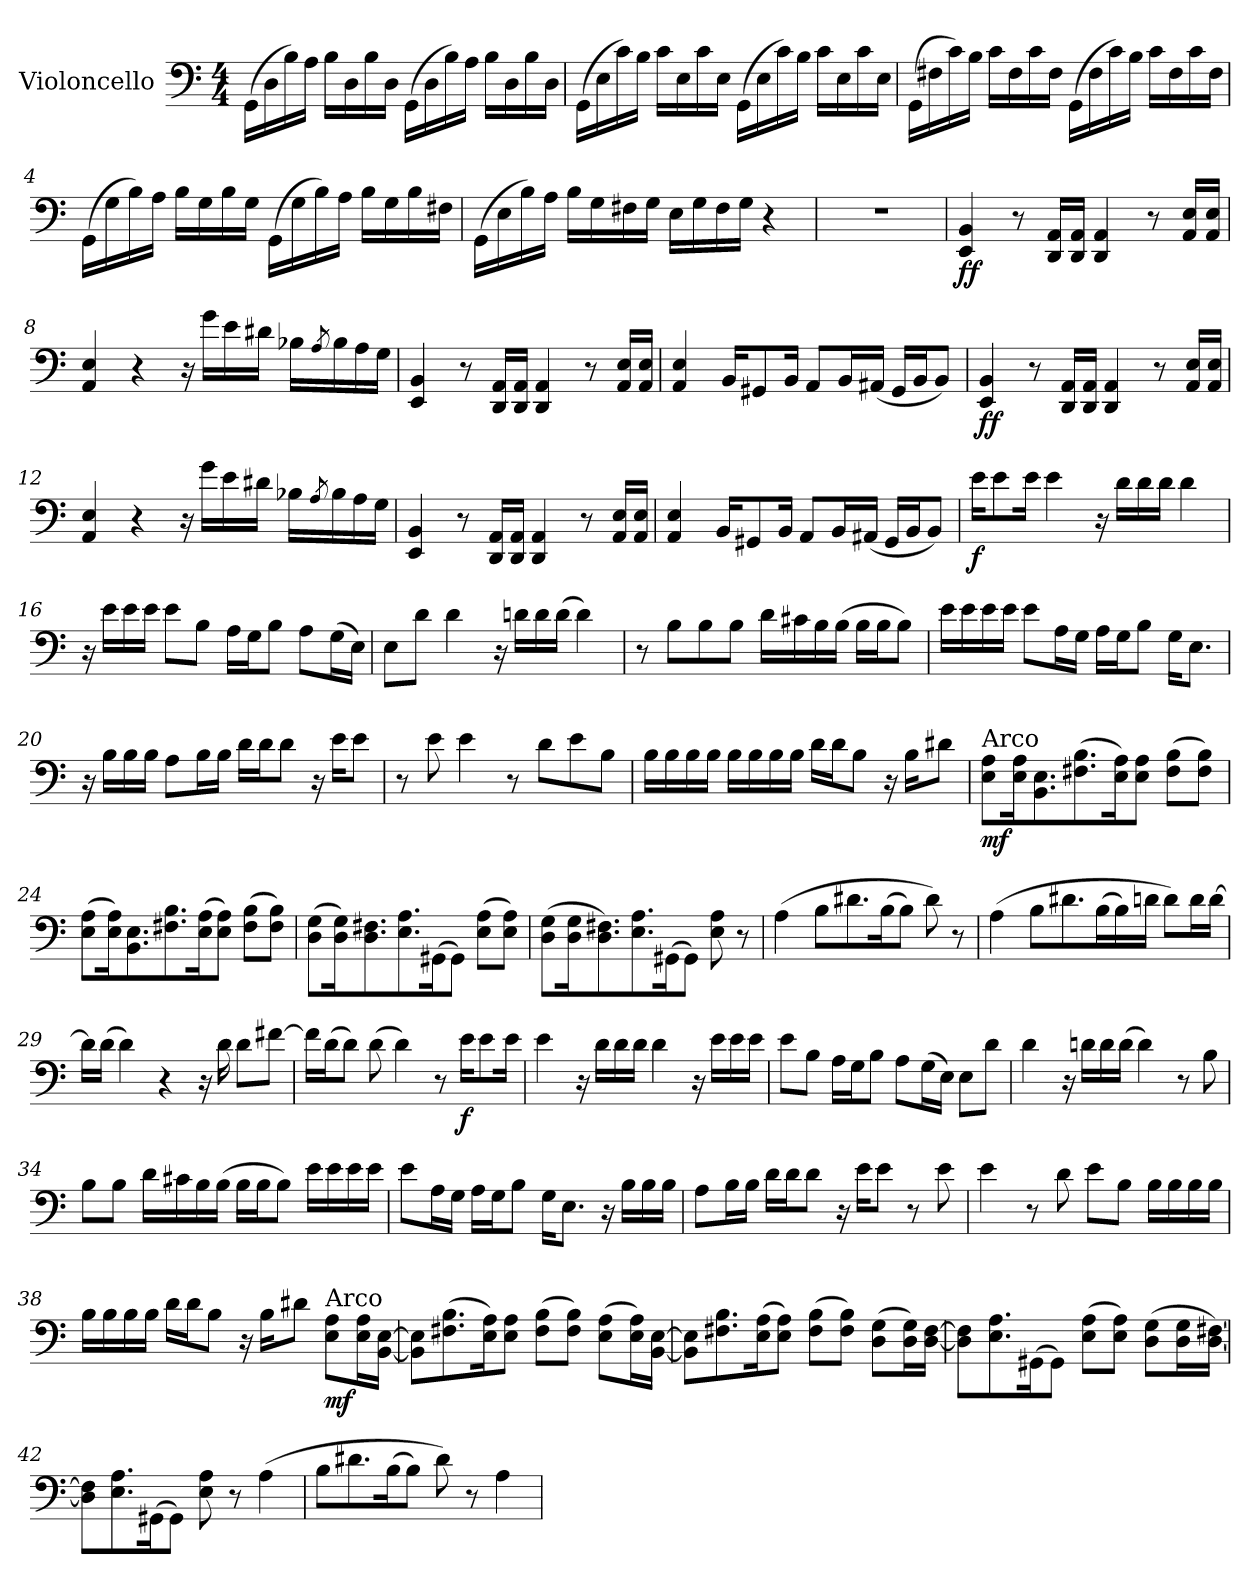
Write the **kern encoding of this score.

**kern	**dynam
*part1	*part1
*staff1	*staff1
*I"Violoncello	*
*I'Vc.	*
*clefF4	*
*k[]	*
*M4/4	*
=1	=1
(>16GG\LL	.
16D\	.
16B\)	.
16A\JJ	.
16B\LL	.
16D\	.
16B\	.
16D\JJ	.
(>16GG\LL	.
16D\	.
16B\)	.
16A\JJ	.
16B\LL	.
16D\	.
16B\	.
16D\JJ	.
=2	=2
(>16GG\LL	.
16E\	.
16c\)	.
16B\JJ	.
16c\LL	.
16E\	.
16c\	.
16E\JJ	.
(>16GG\LL	.
16E\	.
16c\)	.
16B\JJ	.
16c\LL	.
16E\	.
16c\	.
16E\JJ	.
=3	=3
(>16GG\LL	.
16F#X\	.
16c\)	.
16B\JJ	.
16c\LL	.
16F#\	.
16c\	.
16F#\JJ	.
(>16GG\LL	.
16F#\	.
16c\)	.
16B\JJ	.
16c\LL	.
16F#\	.
16c\	.
16F#\JJ	.
!!LO:LB:g=z
=4	=4
(>16GG\LL	.
16G\	.
16B\)	.
16A\JJ	.
16B\LL	.
16G\	.
16B\	.
16G\JJ	.
(>16GG\LL	.
16G\	.
16B\)	.
16A\JJ	.
16B\LL	.
16G\	.
16B\	.
16F#X\JJ	.
=5	=5
(>16GG\LL	.
16E\	.
16B\)	.
16A\JJ	.
16B\LL	.
16G\	.
16F#X\	.
16G\JJ	.
16E\LL	.
16G\	.
16F#\	.
16G\JJ	.
4r	.
=6	=6
1r	.
=7	=7
!	!LO:DY:b
4EE/ 4BB/	ff
8r	.
16DD/ 16AA/LL	.
16DD/ 16AA/JJ	.
4DD/ 4AA/	.
8r	.
16AA/ 16E/LL	.
16AA/ 16E/JJ	.
!!LO:LB:g=z
=8	=8
4AA/ 4E/	.
4r	.
16r	.
16g\LL	.
16e\	.
16d#X\JJ	.
16B-X\LL	.
8qA/	.
16B-\	.
16A\	.
16G\JJ	.
=9	=9
4EE/ 4BB/	.
8r	.
16DD/ 16AA/LL	.
16DD/ 16AA/JJ	.
4DD/ 4AA/	.
8r	.
16AA/ 16E/LL	.
16AA/ 16E/JJ	.
=10	=10
4AA/ 4E/	.
16BB/KL	.
8GG#X/	.
16BB/Jk	.
8AA/L	.
16BB/L	.
(<16AA#X/JJ	.
16GG#/LL	.
16BB/J	.
8BB/J)	.
=11	=11
!	!LO:DY:b
4EE/ 4BB/	ff
8r	.
16DD/ 16AA/LL	.
16DD/ 16AA/JJ	.
4DD/ 4AA/	.
8r	.
16AA/ 16E/LL	.
16AA/ 16E/JJ	.
!!LO:LB:g=z
=12	=12
4AA/ 4E/	.
4r	.
16r	.
16g\LL	.
16e\	.
16d#X\JJ	.
16B-X\LL	.
8qA/	.
16B-\	.
16A\	.
16G\JJ	.
=13	=13
4EE/ 4BB/	.
8r	.
16DD/ 16AA/LL	.
16DD/ 16AA/JJ	.
4DD/ 4AA/	.
8r	.
16AA/ 16E/LL	.
16AA/ 16E/JJ	.
=14	=14
4AA/ 4E/	.
16BB/KL	.
8GG#X/	.
16BB/Jk	.
8AA/L	.
16BB/L	.
(<16AA#X/JJ	.
16GG#/LL	.
16BB/J	.
8BB/J)	.
=15	=15
!	!LO:DY:b
16e\KL	f
8e\	.
16e\Jk	.
4e\	.
16r	.
16d\LL	.
16d\	.
16d\JJ	.
4d\	.
!!LO:LB:g=z
=16	=16
16r	.
16e\LL	.
16e\	.
16e\JJ	.
8e\L	.
8B\J	.
16A\LL	.
16G\J	.
8B\J	.
8A\L	.
(>16G\L	.
16E\JJ)	.
=17	=17
8E\L	.
8d\J	.
4d\	.
16r	.
16dn\LL	.
16d\	.
(>16d\JJ	.
4d\)	.
=18	=18
8r	.
8B\L	.
8B\	.
8B\J	.
16d\LL	.
16c#X\	.
16B\	.
(>16B\JJ	.
16B\LL	.
16B\J	.
8B\J)	.
=19	=19
16e\LL	.
16e\	.
16e\	.
16e\JJ	.
8e\L	.
16A\L	.
16G\JJ	.
16A\LL	.
16G\J	.
8B\J	.
16G\KL	.
8.E\J	.
!!LO:LB:g=z
=20	=20
16r	.
16B\LL	.
16B\	.
16B\JJ	.
8A\L	.
16B\L	.
16B\JJ	.
16d\LL	.
16d\J	.
8d\J	.
16r	.
16e\KL	.
8e\J	.
=21	=21
8r	.
8e\	.
4e\	.
8r	.
8d\L	.
8e\	.
8B\J	.
=22	=22
16B\LL	.
16B\	.
16B\	.
16B\JJ	.
16B\LL	.
16B\	.
16B\	.
16B\JJ	.
16d\LL	.
16d\J	.
8B\J	.
16r	.
16B\KL	.
8d#X\J	.
=23	=23
!LO:TX:a:t=Arco	!
!	!LO:DY:b
8E\ 8A\L	mf
16E\ 16A\K	.
8.BB\ 8.E\	.
(>8.F#X\ 8.B\	.
16E\ 16A\K)	.
8E\ 8A\J	.
(>8F#\ 8B\L	.
8F#\ 8B\J)	.
!!LO:LB:g=z
=24	=24
(>8E\ 8A\L	.
16E\ 16A\K)	.
8.BB\ 8.E\	.
8.F#X\ 8.B\	.
(>16E\ 16A\K	.
8E\ 8A\J)	.
(>8F#\ 8B\L	.
8F#\ 8B\J)	.
=25	=25
(>8D\ 8G\L	.
16D\ 16G\K)	.
8.D\ 8.F#X\	.
8.E\ 8.A\	.
(>16GG#X\K	.
8GG#\J)	.
(>8E\ 8A\L	.
8E\ 8A\J)	.
=26	=26
(>8D\ 8G\L	.
16D\ 16G\K	.
8.D\ 8.F#X\)	.
8.E\ 8.A\	.
(>16GG#X\K	.
8GG#\J)	.
8E\ 8A\	.
8r	.
=27	=27
(>4A\	.
8B\L	.
8.d#X\	.
(>16B\K	.
8B\J)	.
8d#\)	.
8r	.
!!LO:LB:g=z
=28	=28
(>4A\	.
8B\L	.
8.d#X\	.
(>16B\L	.
16B\)	.
16dn\JJ	.
8d\L)	.
16d\L	.
[16d\JJ	.
=29	=29
16d\LL]	.
(>16d\JJ	.
4d\)	.
4r	.
16r	.
16d\	.
8d\L	.
[8f#X\J	.
=30	=30
16f#\LL]	.
(>16d\J	.
8d\J)	.
(>8d\	.
4d\)	.
8r	.
!	!LO:DY:b
16e\KL	f
8e\	.
16e\Jk	.
=31	=31
4e\	.
16r	.
16d\LL	.
16d\	.
16d\JJ	.
4d\	.
16r	.
16e\LL	.
16e\	.
16e\JJ	.
!!LO:LB:g=z
=32	=32
8e\L	.
8B\J	.
16A\LL	.
16G\J	.
8B\J	.
8A\L	.
(>16G\L	.
16E\JJ)	.
8E\L	.
8d\J	.
=33	=33
4d\	.
16r	.
16dn\LL	.
16d\	.
(>16d\JJ	.
4d\)	.
8r	.
8B\	.
=34	=34
8B\L	.
8B\J	.
16d\LL	.
16c#X\	.
16B\	.
(>16B\JJ	.
16B\LL	.
16B\J	.
8B\J)	.
16e\LL	.
16e\	.
16e\	.
16e\JJ	.
=35	=35
8e\L	.
16A\L	.
16G\JJ	.
16A\LL	.
16G\J	.
8B\J	.
16G\KL	.
8.E\J	.
16r	.
16B\LL	.
16B\	.
16B\JJ	.
!!LO:LB:g=z
=36	=36
8A\L	.
16B\L	.
16B\JJ	.
16d\LL	.
16d\J	.
8d\J	.
16r	.
16e\KL	.
8e\J	.
8r	.
8e\	.
=37	=37
4e\	.
8r	.
8d\	.
8e\L	.
8B\J	.
16B\LL	.
16B\	.
16B\	.
16B\JJ	.
=38	=38
16B\LL	.
16B\	.
16B\	.
16B\JJ	.
16d\LL	.
16d\J	.
8B\J	.
16r	.
16B\KL	.
8d#X\J	.
!LO:TX:a:t=Arco	!
!	!LO:DY:b
8E\ 8A\L	mf
16E\ 16A\L	.
[16BB\ [16E\JJ	.
=39	=39
8BB\] 8E\]L	.
(>8.F#X\ 8.B\	.
16E\ 16A\K)	.
8E\ 8A\J	.
(>8F#\ 8B\L	.
8F#\ 8B\J)	.
(>8E\ 8A\L	.
16E\ 16A\L)	.
[16BB\ [16E\JJ	.
!!LO:PB:g=z
=40	=40
8BB\] 8E\]L	.
8.F#X\ 8.B\	.
(>16E\ 16A\K	.
8E\ 8A\J)	.
(>8F#\ 8B\L	.
8F#\ 8B\J)	.
(>8D\ 8G\L	.
16D\ 16G\L)	.
[16D\ [16F#\JJ	.
=41	=41
8D\] 8F#\]L	.
8.E\ 8.A\	.
(>16GG#X\K	.
8GG#\J)	.
(>8E\ 8A\L	.
8E\ 8A\J)	.
(>8D\ 8G\L	.
16D\ 16G\L	.
[16D\ [16F#X\JJ)	.
=42	=42
8D\] 8F#\]L	.
8.E\ 8.A\	.
(>16GG#X\K	.
8GG#\J)	.
8E\ 8A\	.
8r	.
(>4A\	.
=43	=43
8B\L	.
8.d#X\	.
(>16B\K	.
8B\J)	.
8d#\)	.
8r	.
4A\	.
=	=
*-	*-
